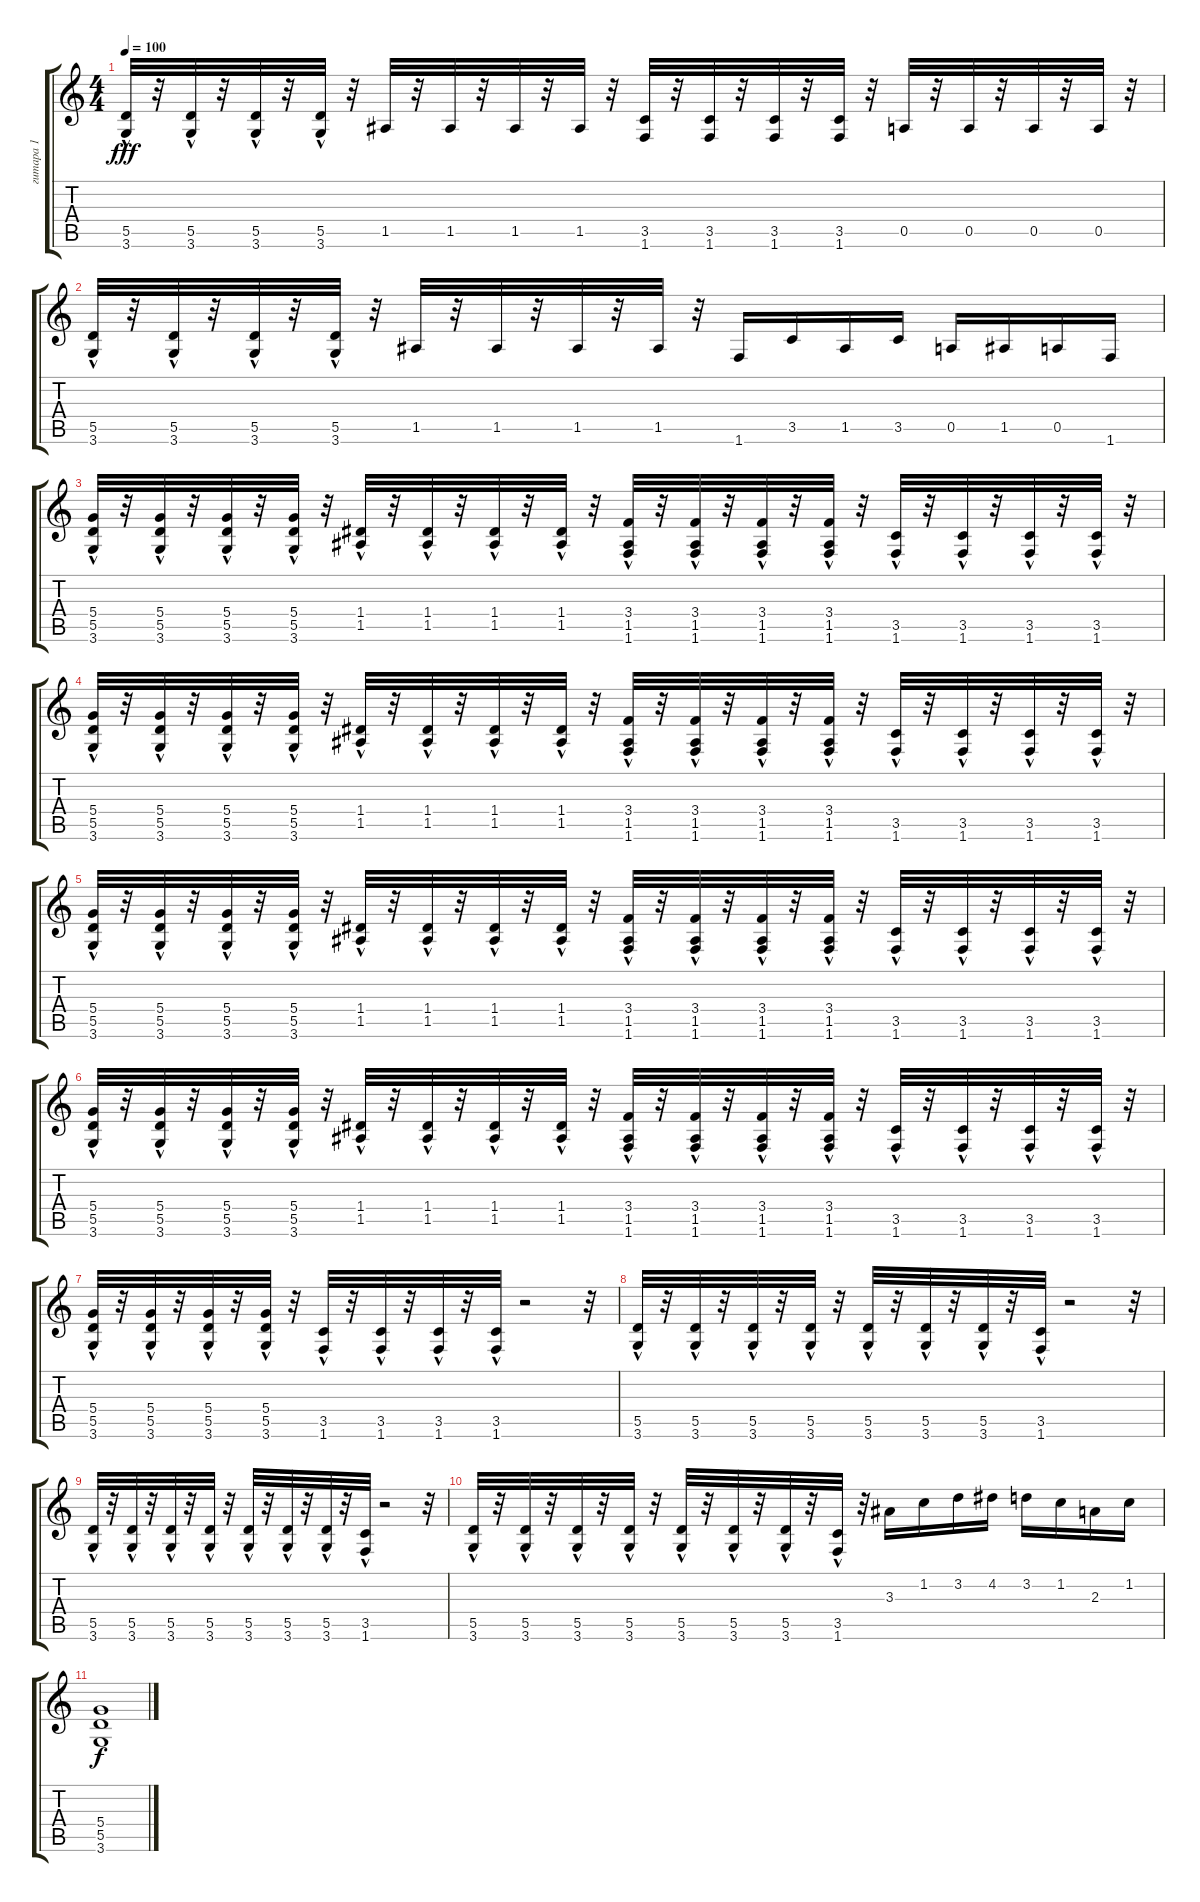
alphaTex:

\track ("гитара 1" "гитара 1") {instrument distortionguitar}
\staff {score tabs}
\tuning (E4 B3 G3 D3 A2 E2) {hide}
\ts (4 4)
\tempo 100
\clef g2
\ks c
(5.5{hac} 3.6{hac}).32{dy fff} r.32 (5.5{hac} 3.6{hac}).32 r.32 (5.5{hac} 3.6{hac}).32 r.32 (5.5{hac} 3.6{hac}).32 r.32 1.5.32 r.32 1.5.32 r.32 1.5.32 r.32 1.5.32 r.32 (3.5 1.6).32 r.32 (3.5 1.6).32 r.32 (3.5 1.6).32 r.32 (3.5 1.6).32 r.32 0.5.32 r.32 0.5.32 r.32 0.5.32 r.32 0.5.32 r.32 |
(5.5{hac} 3.6{hac}).32 r.32 (5.5{hac} 3.6{hac}).32 r.32 (5.5{hac} 3.6{hac}).32 r.32 (5.5{hac} 3.6{hac}).32 r.32 1.5.32 r.32 1.5.32 r.32 1.5.32 r.32 1.5.32 r.32 1.6.16 3.5.16 1.5.16 3.5.16 0.5.16 1.5.16 0.5.16 1.6.16 |
(5.4{hac} 5.5{hac} 3.6{hac}).32 r.32 (5.4{hac} 5.5{hac} 3.6{hac}).32 r.32 (5.4{hac} 5.5{hac} 3.6{hac}).32 r.32 (5.4{hac} 5.5{hac} 3.6{hac}).32 r.32 (1.4{hac} 1.5{hac}).32 r.32 (1.4{hac} 1.5{hac}).32 r.32 (1.4{hac} 1.5{hac}).32 r.32 (1.4{hac} 1.5{hac}).32 r.32 (3.4{hac} 1.5{hac} 1.6{hac}).32 r.32 (3.4{hac} 1.5{hac} 1.6{hac}).32 r.32 (3.4{hac} 1.5{hac} 1.6{hac}).32 r.32 (3.4{hac} 1.5{hac} 1.6{hac}).32 r.32 (3.5{hac} 1.6{hac}).32 r.32 (3.5{hac} 1.6{hac}).32 r.32 (3.5{hac} 1.6{hac}).32 r.32 (3.5{hac} 1.6{hac}).32 r.32 |
(5.4{hac} 5.5{hac} 3.6{hac}).32 r.32 (5.4{hac} 5.5{hac} 3.6{hac}).32 r.32 (5.4{hac} 5.5{hac} 3.6{hac}).32 r.32 (5.4{hac} 5.5{hac} 3.6{hac}).32 r.32 (1.4{hac} 1.5{hac}).32 r.32 (1.4{hac} 1.5{hac}).32 r.32 (1.4{hac} 1.5{hac}).32 r.32 (1.4{hac} 1.5{hac}).32 r.32 (3.4{hac} 1.5{hac} 1.6{hac}).32 r.32 (3.4{hac} 1.5{hac} 1.6{hac}).32 r.32 (3.4{hac} 1.5{hac} 1.6{hac}).32 r.32 (3.4{hac} 1.5{hac} 1.6{hac}).32 r.32 (3.5{hac} 1.6{hac}).32 r.32 (3.5{hac} 1.6{hac}).32 r.32 (3.5{hac} 1.6{hac}).32 r.32 (3.5{hac} 1.6{hac}).32 r.32 |
(5.4{hac} 5.5{hac} 3.6{hac}).32 r.32 (5.4{hac} 5.5{hac} 3.6{hac}).32 r.32 (5.4{hac} 5.5{hac} 3.6{hac}).32 r.32 (5.4{hac} 5.5{hac} 3.6{hac}).32 r.32 (1.4{hac} 1.5{hac}).32 r.32 (1.4{hac} 1.5{hac}).32 r.32 (1.4{hac} 1.5{hac}).32 r.32 (1.4{hac} 1.5{hac}).32 r.32 (3.4{hac} 1.5{hac} 1.6{hac}).32 r.32 (3.4{hac} 1.5{hac} 1.6{hac}).32 r.32 (3.4{hac} 1.5{hac} 1.6{hac}).32 r.32 (3.4{hac} 1.5{hac} 1.6{hac}).32 r.32 (3.5{hac} 1.6{hac}).32 r.32 (3.5{hac} 1.6{hac}).32 r.32 (3.5{hac} 1.6{hac}).32 r.32 (3.5{hac} 1.6{hac}).32 r.32 |
(5.4{hac} 5.5{hac} 3.6{hac}).32 r.32 (5.4{hac} 5.5{hac} 3.6{hac}).32 r.32 (5.4{hac} 5.5{hac} 3.6{hac}).32 r.32 (5.4{hac} 5.5{hac} 3.6{hac}).32 r.32 (1.4{hac} 1.5{hac}).32 r.32 (1.4{hac} 1.5{hac}).32 r.32 (1.4{hac} 1.5{hac}).32 r.32 (1.4{hac} 1.5{hac}).32 r.32 (3.4{hac} 1.5{hac} 1.6{hac}).32 r.32 (3.4{hac} 1.5{hac} 1.6{hac}).32 r.32 (3.4{hac} 1.5{hac} 1.6{hac}).32 r.32 (3.4{hac} 1.5{hac} 1.6{hac}).32 r.32 (3.5{hac} 1.6{hac}).32 r.32 (3.5{hac} 1.6{hac}).32 r.32 (3.5{hac} 1.6{hac}).32 r.32 (3.5{hac} 1.6{hac}).32 r.32 |
(5.4{hac} 5.5{hac} 3.6{hac}).32 r.32 (5.4{hac} 5.5{hac} 3.6{hac}).32 r.32 (5.4{hac} 5.5{hac} 3.6{hac}).32 r.32 (5.4{hac} 5.5{hac} 3.6{hac}).32 r.32 (3.5{hac} 1.6{hac}).32 r.32 (3.5{hac} 1.6{hac}).32 r.32 (3.5{hac} 1.6{hac}).32 r.32 (3.5{hac} 1.6{hac}).32 r.2 r.32 |
(5.5{hac} 3.6{hac}).32 r.32 (5.5{hac} 3.6{hac}).32 r.32 (5.5{hac} 3.6{hac}).32 r.32 (5.5{hac} 3.6{hac}).32 r.32 (5.5{hac} 3.6{hac}).32 r.32 (5.5{hac} 3.6{hac}).32 r.32 (5.5{hac} 3.6{hac}).32 r.32 (3.5{hac} 1.6{hac}).32 r.2 r.32 |
(5.5{hac} 3.6{hac}).32 r.32 (5.5{hac} 3.6{hac}).32 r.32 (5.5{hac} 3.6{hac}).32 r.32 (5.5{hac} 3.6{hac}).32 r.32 (5.5{hac} 3.6{hac}).32 r.32 (5.5{hac} 3.6{hac}).32 r.32 (5.5{hac} 3.6{hac}).32 r.32 (3.5{hac} 1.6{hac}).32 r.2 r.32 |
(5.5{hac} 3.6{hac}).32 r.32 (5.5{hac} 3.6{hac}).32 r.32 (5.5{hac} 3.6{hac}).32 r.32 (5.5{hac} 3.6{hac}).32 r.32 (5.5{hac} 3.6{hac}).32 r.32 (5.5{hac} 3.6{hac}).32 r.32 (5.5{hac} 3.6{hac}).32 r.32 (3.5{hac} 1.6{hac}).32 r.32 3.3.16 1.2.16 3.2.16 4.2.16 3.2.16 1.2.16 2.3.16 1.2.16 |
(5.4 5.5 3.6).1{dy f}
